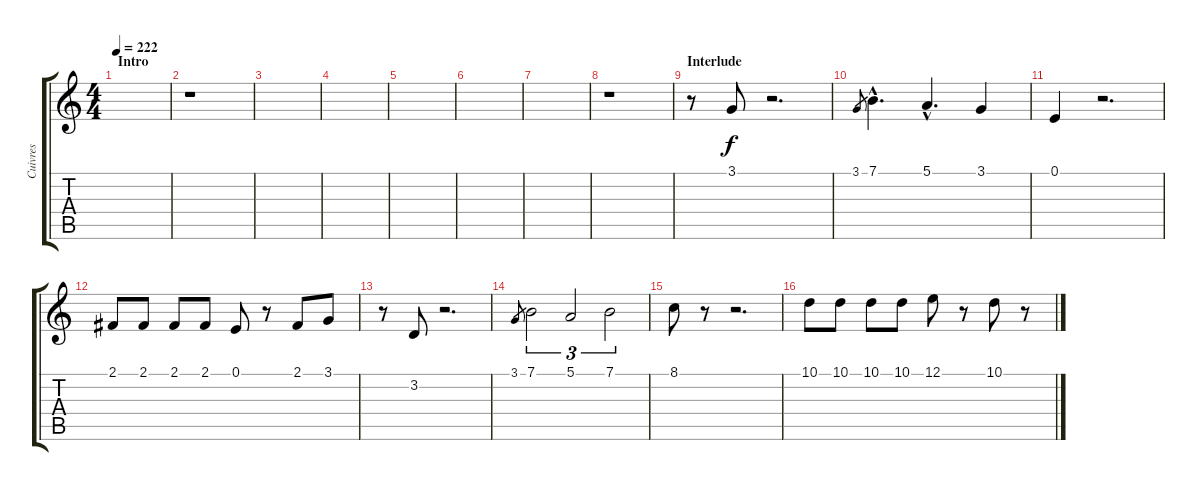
\track ("Cuivres" "Cuivres") {instrument trumpet}
\staff {score tabs}
\tuning (E4 B3 G3 D3 A2 E2) {hide}
\ts (4 4)
\section ("" "Intro")
\tempo 222
\clef g2
\ks c
|
r.1 |
|
|
|
|
|
r.1 |
\section ("" "Interlude")
r.8 3.1.8 r.2{d} |
3.1.8{gr} 7.1{hac}.4{d} 5.1{hac}.4{d} 3.1.4 |
0.1.4 r.2{d} |
2.1.8 2.1.8 2.1.8 2.1.8 0.1.8 r.8 2.1.8 3.1.8 |
r.8 3.2.8 r.2{d} |
3.1.8{gr} 7.1.2{tu (3 2)} 5.1.2{tu (3 2)} 7.1.2{tu (3 2)} |
8.1.8 r.8 r.2{d} |
10.1.8 10.1.8 10.1.8 10.1.8 12.1.8 r.8 10.1.8 r.8
